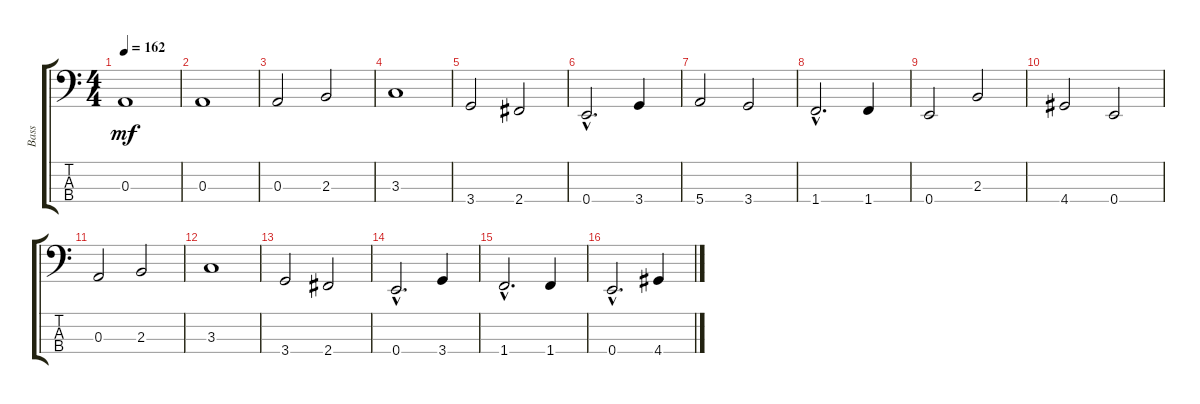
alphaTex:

\track ("Bass" "Bass") {instrument fretlessbass}
\staff {score tabs}
\tuning (G2 D2 A1 E1) {hide}
\ts (4 4)
\tempo 162
\clef f4
\ks c
0.3.1{dy mf} |
0.3.1 |
0.3.2 2.3.2 |
3.3.1 |
3.4.2 2.4.2 |
0.4{hac}.2{d} 3.4.4 |
5.4.2 3.4.2 |
1.4{hac}.2{d} 1.4.4 |
0.4.2 2.3.2 |
4.4.2 0.4.2 |
0.3.2 2.3.2 |
3.3.1 |
3.4.2 2.4.2 |
0.4{hac}.2{d} 3.4.4 |
1.4{hac}.2{d} 1.4.4 |
0.4{hac}.2{d} 4.4.4
